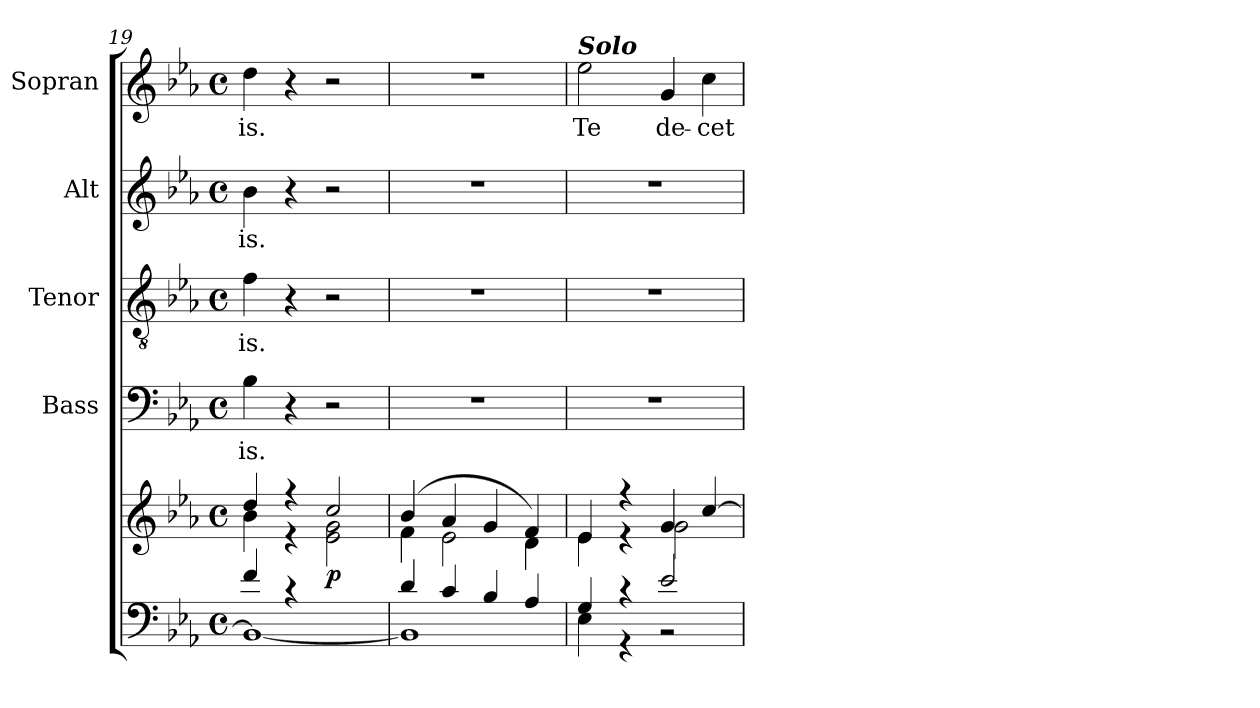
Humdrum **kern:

**kern	**kern	**dynam	**kern	**text	**kern	**text	**kern	**text	**kern	**text
*part5	*part5	*part5	*part4	*part4	*part3	*part3	*part2	*part2	*part1	*part1
*staff6	*staff5	*staff5/6	*staff4	*staff4	*staff3	*staff3	*staff2	*staff2	*staff1	*staff1
*	*	*	*I"Bass	*	*I"Tenor	*	*I"Alt	*	*I"Sopran	*
*	*	*	*I'B.	*	*I'T.	*	*I'A.	*	*I'S.	*
*clefF4	*clefG2	*	*clefF4	*	*clefGv2	*	*clefG2	*	*clefG2	*
*k[b-e-a-]	*k[b-e-a-]	*	*k[b-e-a-]	*	*k[b-e-a-]	*	*k[b-e-a-]	*	*k[b-e-a-]	*
*E-:	*E-:	*	*E-:	*	*E-:	*	*E-:	*	*E-:	*
*M4/4	*M4/4	*	*M4/4	*	*M4/4	*	*M4/4	*	*M4/4	*
*met(c)	*met(c)	*	*met(c)	*	*met(c)	*	*met(c)	*	*met(c)	*
=19	=19	=19	=19	=19	=19	=19	=19	=19	=19	=19
*^	*^	*	*	*	*	*	*	*	*	*
!	!	!	!	!	!	!LO:LY:b	!	!LO:LY:b	!	!LO:LY:b	!	!LO:LY:b
4f/	1BB-_	4dd/	4b-\	.	4B-\	-is.	4f\	-is.	4b-\	-is.	4dd\	-is.
4rc	.	4r	4r	.	4r	.	4r	.	4r	.	4r	.
!	!	!	!	!LO:DY:b	!	!	!	!	!	!	!	!
2ryy	.	2cc/	2e-\ 2g\	p	2r	.	2r	.	2r	.	2r	.
!!LO:PB:g=z
=20	=20	=20	=20	=20	=20	=20	=20	=20	=20	=20	=20	=20
4d/	1BB-]	(4b-/	4f\	.	1r	.	1r	.	1r	.	1r	.
4c/	.	4a-/	2e-\	.	.	.	.	.	.	.	.	.
4B-/	.	4g/	.	.	.	.	.	.	.	.	.	.
4A-/	.	4f/)	4d\	.	.	.	.	.	.	.	.	.
=21	=21	=21	=21	=21	=21	=21	=21	=21	=21	=21	=21	=21
!	!	!	!	!	!	!	!	!	!	!	!LO:TX:a:Bi:t=Solo	!
!	!	!	!	!	!	!	!	!	!	!	!	!LO:LY:b
4G/	4E-\	4e-/	4e-\	.	1r	.	1r	.	1r	.	2ee-\	Te
4r	4r	4r	4r	.	.	.	.	.	.	.	.	.
!	!	!	!	!	!	!	!	!	!	!	!	!LO:LY:b
2e-/	2r	4g/	2g\	.	.	.	.	.	.	.	4g/	de-
!	!	!	!	!	!	!	!	!	!	!	!	!LO:LY:b
.	.	[>4cc/	.	.	.	.	.	.	.	.	4cc\	-cet
*v	*v	*	*	*	*	*	*	*	*	*	*	*
*	*v	*v	*	*	*	*	*	*	*	*	*
=	=	=	=	=	=	=	=	=	=	=
*-	*-	*-	*-	*-	*-	*-	*-	*-	*-	*-
